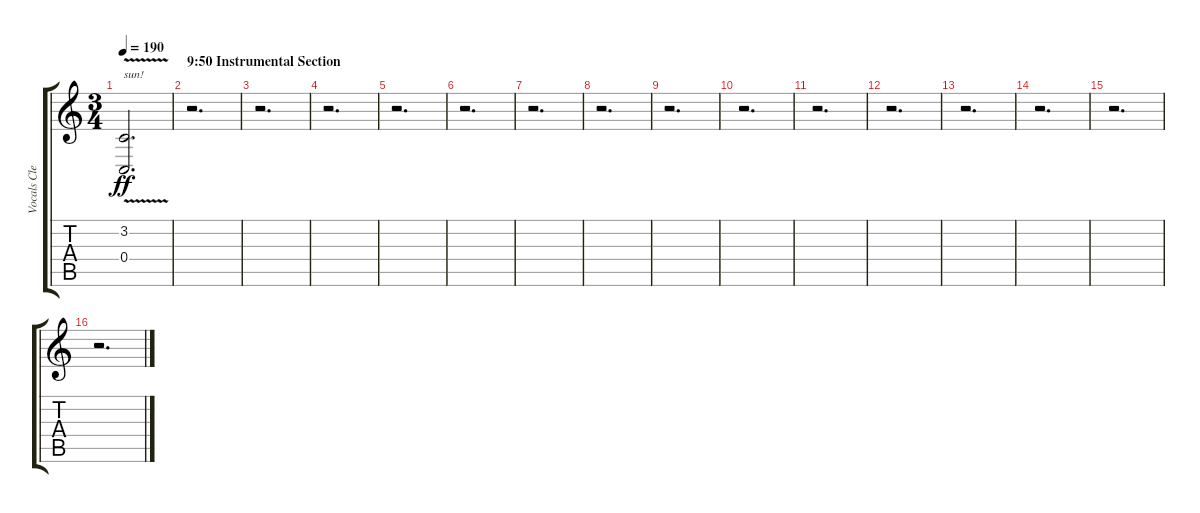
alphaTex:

\track ("Vocals Clean (Jari)" "Vocals Cle") {instrument altosax}
\staff {score tabs}
\tuning (D4 A3 F3 C3 G2 C2) {hide}
\ts (3 4)
\tempo 190
\clef g2
\ks c
(3.2{v} 0.4{v}).2{d txt "sun!" dy ff} |
\section ("" "9:50 Instrumental Section")
r.2{d} |
r.2{d} |
r.2{d} |
r.2{d} |
r.2{d} |
r.2{d} |
r.2{d} |
r.2{d} |
r.2{d} |
r.2{d} |
r.2{d} |
r.2{d} |
r.2{d} |
r.2{d} |
r.2{d}
